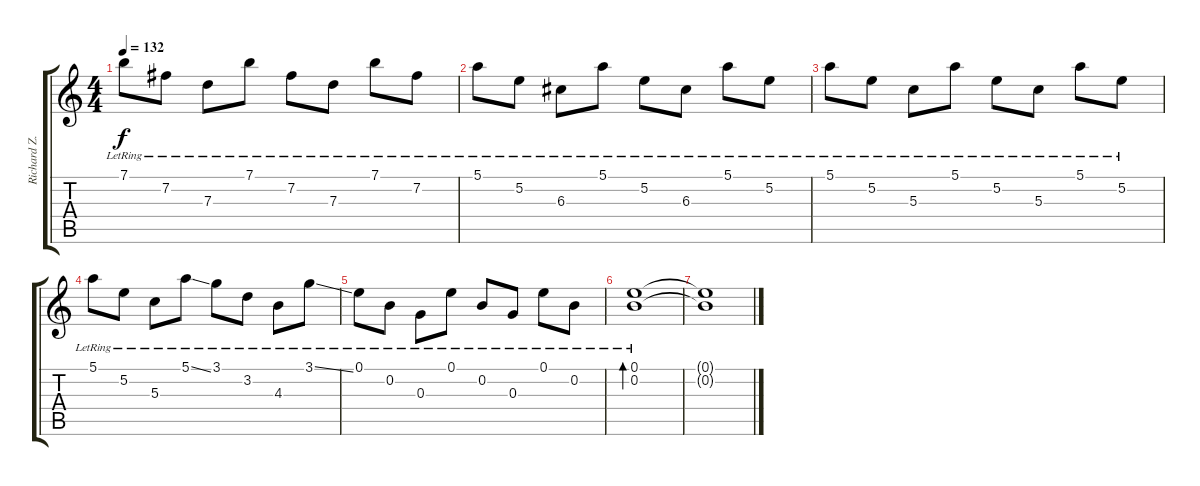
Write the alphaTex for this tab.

\track ("Richard Z. Kruspe" "Richard Z.") {instrument distortionguitar}
\staff {score tabs}
\tuning (E4 B3 G3 D3 A2 D2) {hide}
\ts (4 4)
\tempo 132
\clef g2
\ks c
7.1{lr}.8{dy f} 7.2{lr}.8 7.3{lr}.8 7.1{lr}.8 7.2{lr}.8 7.3{lr}.8 7.1{lr}.8 7.2{lr}.8 |
5.1{lr}.8 5.2{lr}.8 6.3{lr}.8 5.1{lr}.8 5.2{lr}.8 6.3{lr}.8 5.1{lr}.8 5.2{lr}.8 |
5.1{lr}.8 5.2{lr}.8 5.3{lr}.8 5.1{lr}.8 5.2{lr}.8 5.3{lr}.8 5.1{lr}.8 5.2{lr}.8 |
5.1{lr}.8 5.2{lr}.8 5.3{lr}.8 5.1{ss lr}.8 3.1{lr}.8 3.2{lr}.8 4.3{lr}.8 3.1{ss lr}.8 |
0.1{lr}.8 0.2{lr}.8 0.3{lr}.8 0.1{lr}.8 0.2{lr}.8 0.3{lr}.8 0.1{lr}.8 0.2{lr}.8 |
(0.1{lr} 0.2{lr}).1{bd 480} |
(0.1{t} 0.2{t}).1
